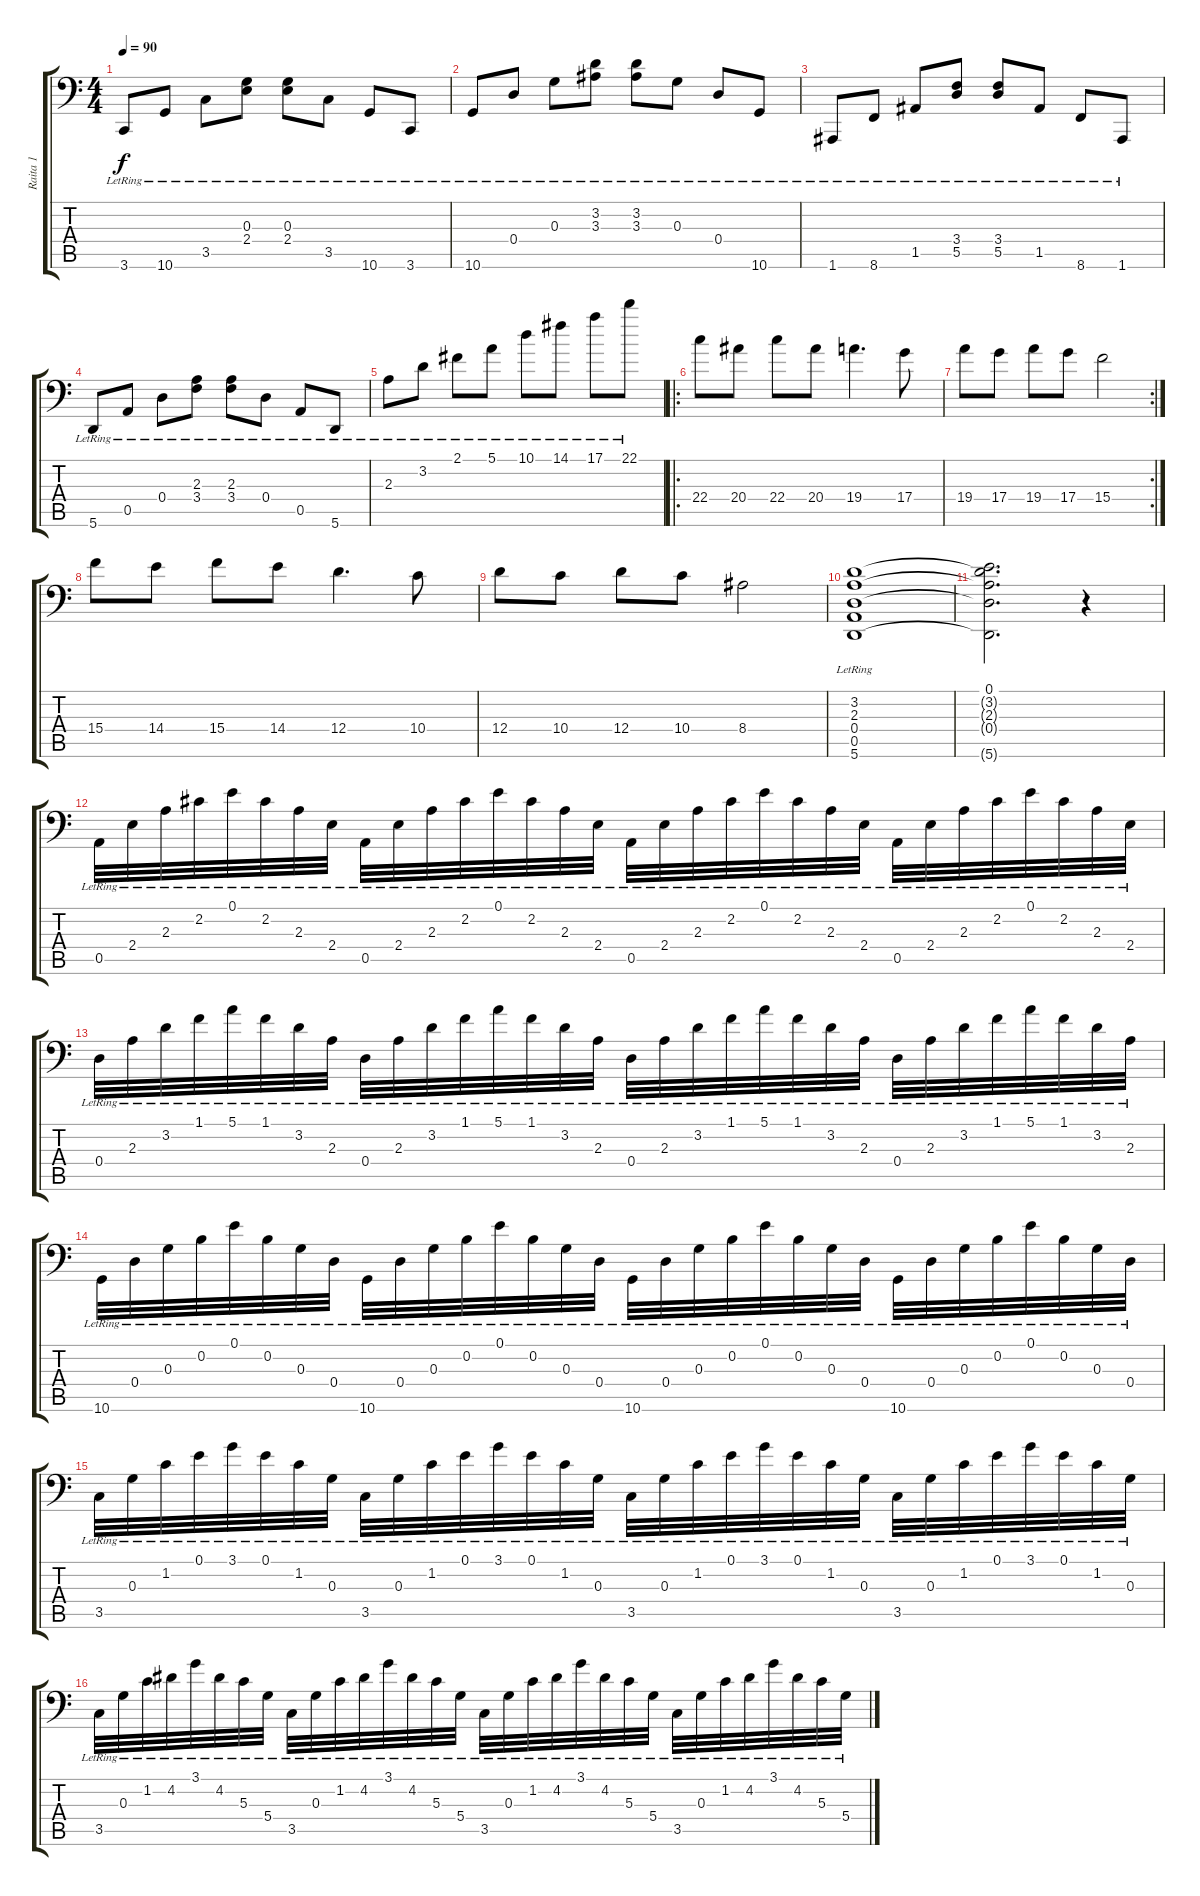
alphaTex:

\track ("Raita 1" "Raita 1") {instrument brightacousticpiano}
\staff {score tabs}
\tuning (E4 B3 G3 D3 A2 A1) {hide}
\ts (4 4)
\tempo 90
\clef f4
\ks c
3.6{lr}.8{dy f} 10.6{lr}.8 3.5{lr}.8 (0.3{lr} 2.4{lr}).8 (0.3{lr} 2.4{lr}).8 3.5{lr}.8 10.6{lr}.8 3.6{lr}.8 |
10.6{lr}.8 0.4{lr}.8 0.3{lr}.8 (3.2{lr} 3.3{lr}).8 (3.2{lr} 3.3{lr}).8 0.3{lr}.8 0.4{lr}.8 10.6{lr}.8 |
1.6{lr}.8 8.6{lr}.8 1.5{lr}.8 (3.4{lr} 5.5{lr}).8 (3.4{lr} 5.5{lr}).8 1.5{lr}.8 8.6{lr}.8 1.6{lr}.8 |
5.6{lr}.8 0.5{lr}.8 0.4{lr}.8 (2.3{lr} 3.4{lr}).8 (2.3{lr} 3.4{lr}).8 0.4{lr}.8 0.5{lr}.8 5.6{lr}.8 |
2.3{lr}.8 3.2{lr}.8 2.1{lr}.8 5.1{lr}.8 10.1{lr}.8 14.1{lr}.8 17.1{lr}.8 22.1{lr}.8 |
\ro
22.4.8 20.4.8 22.4.8 20.4.8 19.4.4{d} 17.4.8 |
\rc 2
19.4.8 17.4.8 19.4.8 17.4.8 15.4.2 |
15.4.8 14.4.8 15.4.8 14.4.8 12.4.4{d} 10.4.8 |
12.4.8 10.4.8 12.4.8 10.4.8 8.4.2 |
(3.2{lr} 2.3{lr} 0.4{lr} 0.5{lr} 5.6{lr}).1 |
(0.1 3.2{t} 2.3{t} 0.4{t} 5.6{t}).2{d} r.4 |
0.5{lr}.32{volume 12} 2.4{lr}.32 2.3{lr}.32 2.2{lr}.32 0.1{lr}.32 2.2{lr}.32 2.3{lr}.32 2.4{lr}.32 0.5{lr}.32 2.4{lr}.32 2.3{lr}.32 2.2{lr}.32 0.1{lr}.32 2.2{lr}.32 2.3{lr}.32 2.4{lr}.32 0.5{lr}.32 2.4{lr}.32 2.3{lr}.32 2.2{lr}.32 0.1{lr}.32 2.2{lr}.32 2.3{lr}.32 2.4{lr}.32 0.5{lr}.32 2.4{lr}.32 2.3{lr}.32 2.2{lr}.32 0.1{lr}.32 2.2{lr}.32 2.3{lr}.32 2.4{lr}.32 |
0.4{lr}.32 2.3{lr}.32 3.2{lr}.32 1.1{lr}.32 5.1{lr}.32 1.1{lr}.32 3.2{lr}.32 2.3{lr}.32 0.4{lr}.32 2.3{lr}.32 3.2{lr}.32 1.1{lr}.32 5.1{lr}.32 1.1{lr}.32 3.2{lr}.32 2.3{lr}.32 0.4{lr}.32 2.3{lr}.32 3.2{lr}.32 1.1{lr}.32 5.1{lr}.32 1.1{lr}.32 3.2{lr}.32 2.3{lr}.32 0.4{lr}.32 2.3{lr}.32 3.2{lr}.32 1.1{lr}.32 5.1{lr}.32 1.1{lr}.32 3.2{lr}.32 2.3{lr}.32 |
10.6{lr}.32 0.4{lr}.32 0.3{lr}.32 0.2{lr}.32 0.1{lr}.32 0.2{lr}.32 0.3{lr}.32 0.4{lr}.32 10.6{lr}.32 0.4{lr}.32 0.3{lr}.32 0.2{lr}.32 0.1{lr}.32 0.2{lr}.32 0.3{lr}.32 0.4{lr}.32 10.6{lr}.32 0.4{lr}.32 0.3{lr}.32 0.2{lr}.32 0.1{lr}.32 0.2{lr}.32 0.3{lr}.32 0.4{lr}.32 10.6{lr}.32 0.4{lr}.32 0.3{lr}.32 0.2{lr}.32 0.1{lr}.32 0.2{lr}.32 0.3{lr}.32 0.4{lr}.32 |
3.5{lr}.32 0.3{lr}.32 1.2{lr}.32 0.1{lr}.32 3.1{lr}.32 0.1{lr}.32 1.2{lr}.32 0.3{lr}.32 3.5{lr}.32 0.3{lr}.32 1.2{lr}.32 0.1{lr}.32 3.1{lr}.32 0.1{lr}.32 1.2{lr}.32 0.3{lr}.32 3.5{lr}.32 0.3{lr}.32 1.2{lr}.32 0.1{lr}.32 3.1{lr}.32 0.1{lr}.32 1.2{lr}.32 0.3{lr}.32 3.5{lr}.32 0.3{lr}.32 1.2{lr}.32 0.1{lr}.32 3.1{lr}.32 0.1{lr}.32 1.2{lr}.32 0.3{lr}.32 |
3.5{lr}.32 0.3{lr}.32 1.2{lr}.32 4.2{lr}.32 3.1{lr}.32 4.2{lr}.32 5.3{lr}.32 5.4{lr}.32 3.5{lr}.32 0.3{lr}.32 1.2{lr}.32 4.2{lr}.32 3.1{lr}.32 4.2{lr}.32 5.3{lr}.32 5.4{lr}.32 3.5{lr}.32 0.3{lr}.32 1.2{lr}.32 4.2{lr}.32 3.1{lr}.32 4.2{lr}.32 5.3{lr}.32 5.4{lr}.32 3.5{lr}.32 0.3{lr}.32 1.2{lr}.32 4.2{lr}.32 3.1{lr}.32 4.2{lr}.32 5.3{lr}.32 5.4{lr}.32
